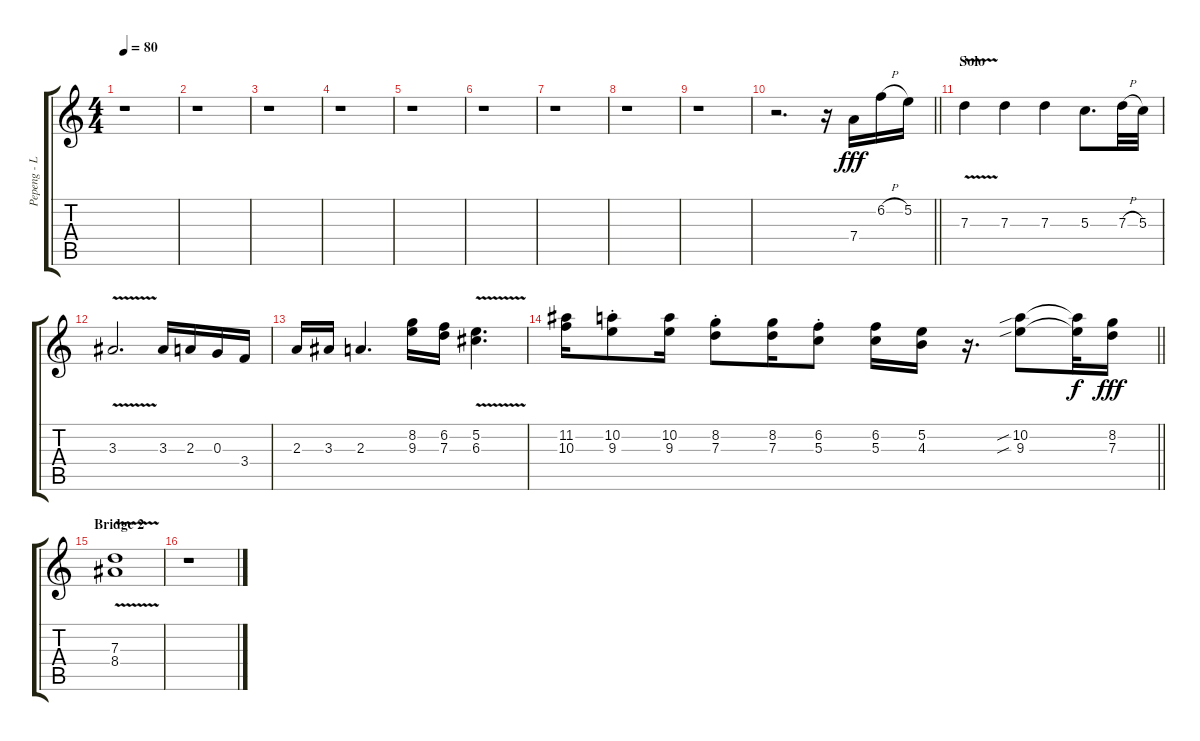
\track ("Pepeng - Lead" "Pepeng - L") {instrument distortionguitar}
\staff {score tabs}
\tuning (E4 B3 G3 D3 A2 E2) {hide}
\ts (4 4)
\tempo 80
\clef g2
\ks c
r.1{dy fff} |
r.1 |
r.1 |
r.1 |
r.1 |
r.1 |
r.1 |
r.1 |
r.1 |
\barLineRight lightlight
r.2{d} r.16 7.4.16 6.2{h}.16 5.2.16 |
\section ("" "Solo")
7.3{v}.4 7.3.4 7.3.4 5.3.8{d} 7.3{h}.32 5.3.32 |
3.3{v}.2{d} 3.3.16 2.3.16 0.3.16 3.4.16 |
2.3.16 3.3.16 2.3.4{d} (8.2 9.3).16 (6.2 7.3).16 (5.2{v} 6.3{v}).4{d} |
\barLineRight lightlight
(11.2 10.3).16 (10.2{st} 9.3{st}).8 (10.2 9.3).16 (8.2{st} 7.3{st}).8 (8.2 7.3).16 (6.2{st} 5.3{st}).8 (6.2 5.3).16 (5.2 4.3).16 r.16{d} (10.2{sib} 9.3{sib}).8 (10.2{t} 9.3{t}).32{dy f} (8.2 7.3).16{dy fff} |
\section ("" "Bridge 2")
(7.3{v} 8.4{v}).1{volume 9} |
r.1
